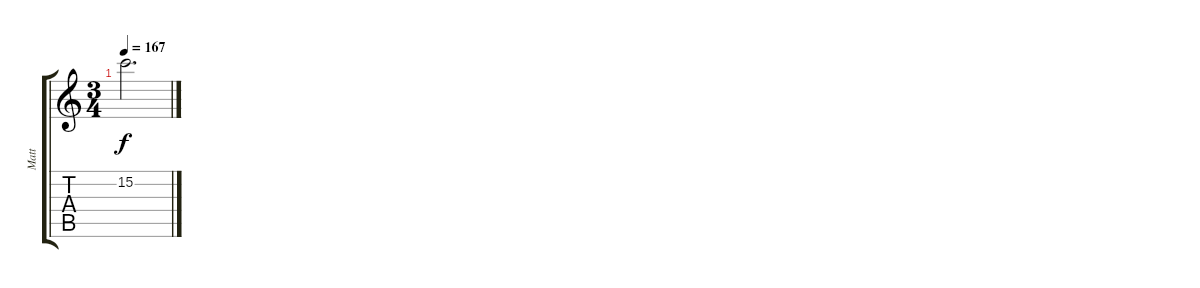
\track ("Matt" "Matt") {instrument distortionguitar}
\staff {score tabs}
\tuning (D4 A3 F3 C3 G2 C2) {hide}
\ts (3 4)
\tempo 167
\clef g2
\ks c
15.2{t}.2{d dy f}
